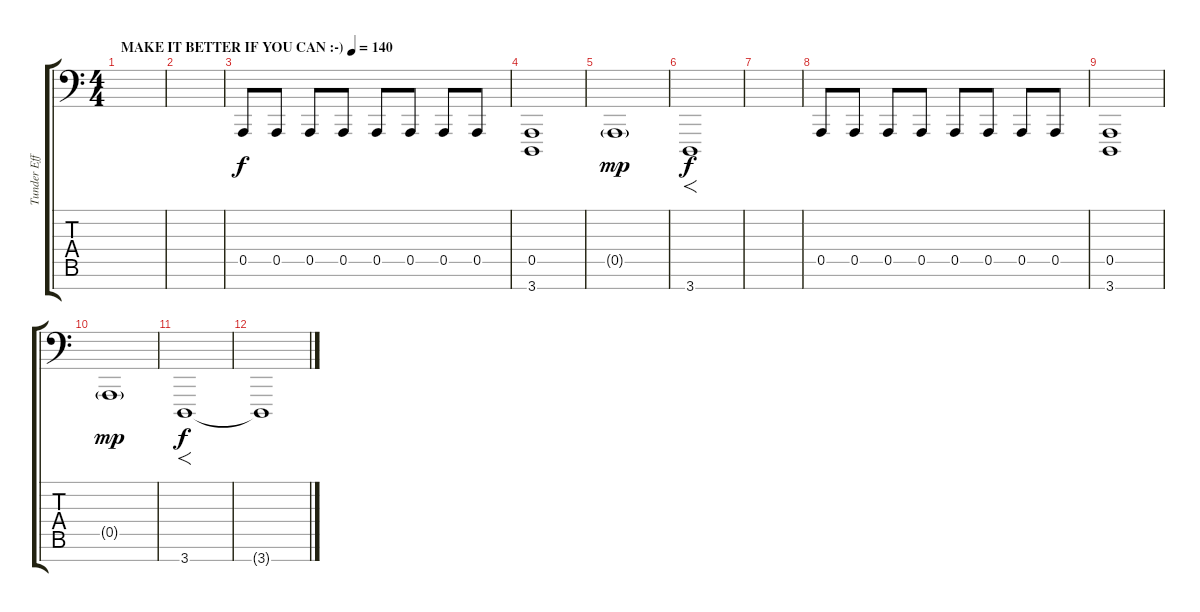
\track ("Tunder Effects" "Tunder Eff") {instrument gunshot}
\staff {score tabs}
\tuning (E3 B2 G2 D2 A1 E1 B0) {hide}
\ts (4 4)
\tempo (140 "MAKE IT BETTER IF YOU CAN :-)")
\clef f4
\ks c
|
|
0.5.8{volume 12} 0.5.8 0.5.8 0.5.8 0.5.8 0.5.8 0.5.8 0.5.8 |
(0.5 3.7).1{volume 14} |
0.5{g}.1{dy mp volume 4} |
3.7.1{f dy f volume 14} |
|
0.5.8{volume 12} 0.5.8 0.5.8 0.5.8 0.5.8 0.5.8 0.5.8 0.5.8 |
(0.5 3.7).1{volume 14} |
0.5{g}.1{dy mp} |
3.7.1{f dy f volume 14} |
3.7{t}.1
